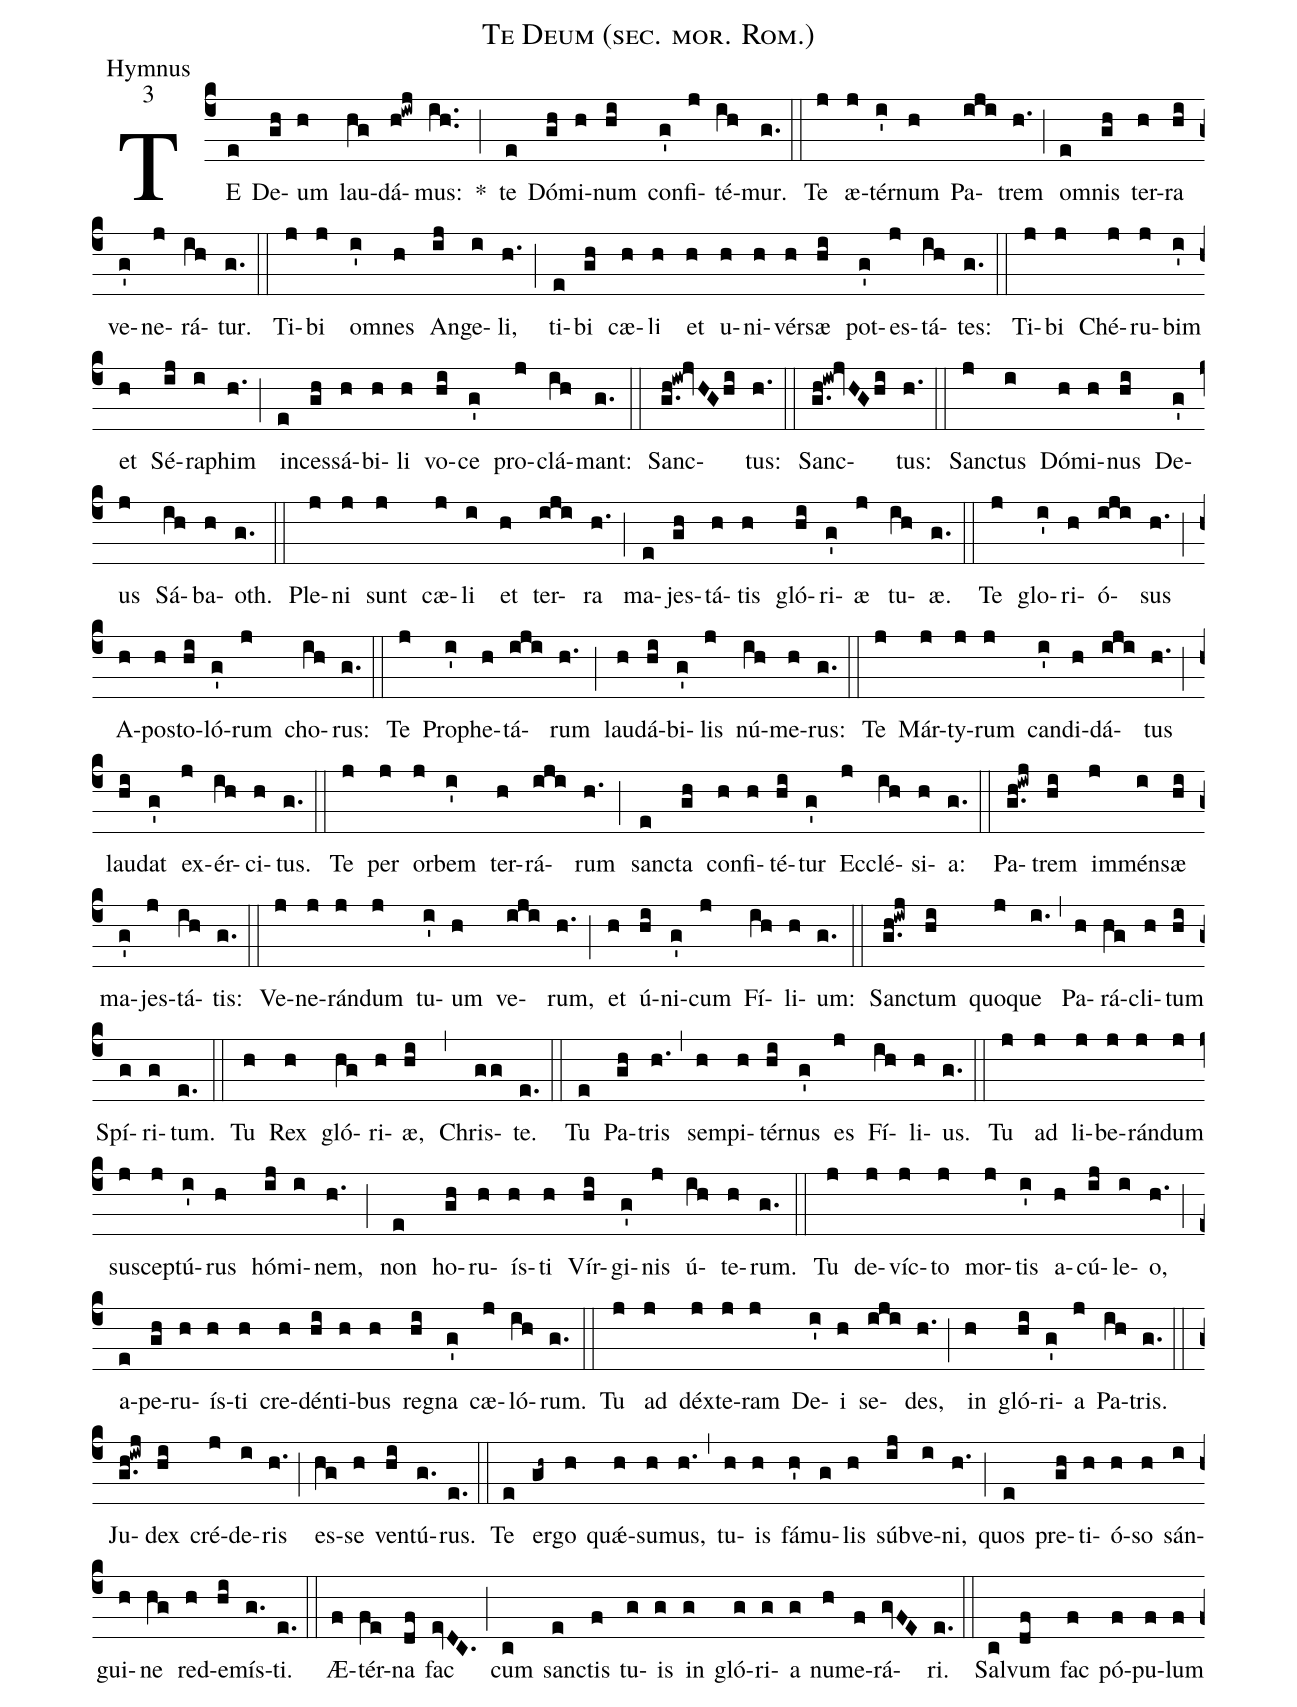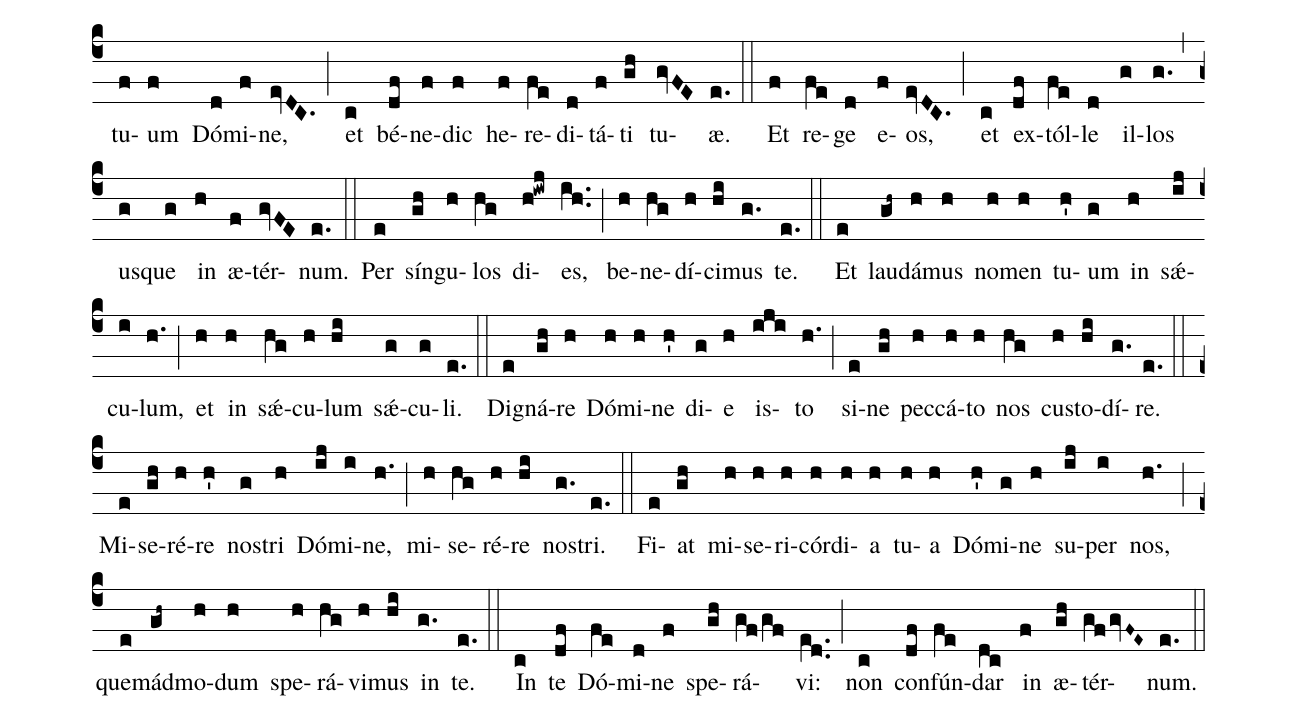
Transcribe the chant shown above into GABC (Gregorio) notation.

name: Te Deum (sec. mor. Rom.);
office-part: Hymnus;
mode: 3;
%%
(c4) TE(e) De(gh)um(h) lau(hg)dá(h!iwj)mus:(ih..) *(;) te(e) Dó(gh)mi(h)num(hi) con(g')fi(j)té(ih)mur.(g.) (::)
Te(j) æ(j)tér(i')num(h) Pa(iji)trem(h.) (;) om(e)nis(gh) ter(h)ra(hi) ve(g')ne(j)rá(ih)tur.(g.) (::)
Ti(j)bi(j) om(i')nes(h) An(ij)ge(i)li,(h.) (;) ti(e)bi(gh) cæ(h)li(h) et(h) u(h)ni(h)vér(h)sæ(hi) pot(g')es(j)tá(ih)tes:(g.) (::)
Ti(j)bi(j) Ché(j)ru(j)bim(i') et(h) Sé(ij)ra(i)phim(h.) (;) in(e)ces(gh)sá(h)bi(h)li(h) vo(hi)ce(g') pro(j)clá(ih)mant:(g.) (::)
Sanc(g.h!iw!jvHGhi)tus:(h.) (::)
Sanc(g.h!iw!jvHGhi)tus:(h.) (::)
Sanc(j)tus(i) Dó(h)mi(h)nus(hi) De(g')us(j) Sá(ih)ba(h)oth.(g.) (::)
Ple(j)ni(j) sunt(j) cæ(j)li(i) et(h) ter(iji)ra(h.) (;) ma(e)jes(gh)tá(h)tis(h) gló(hi)ri(g')æ(j) tu(ih)æ.(g.) (::)
Te(j) glo(i')ri(h)ó(iji)sus(h.) (;) A(h)pos(h)to(hi)ló(g')rum(j) cho(ih)rus:(g.) (::)
Te(j) Pro(i')phe(h)tá(iji)rum(h.) (;) lau(h)dá(hi)bi(g')lis(j) nú(ih)me(h)rus:(g.) (::)
Te(j) Már(j)ty(j)rum(j) can(i')di(h)dá(iji)tus(h.) (;) lau(hi)dat(g') ex(j)ér(ih)ci(h)tus.(g.) (::)
Te(j) per(j) or(j)bem(i') ter(h)rá(iji)rum(h.) (;) sanc(e)ta(gh) con(h)fi(h)té(hi)tur(g') Ec(j)clé(ih)si(h)a:(g.) (::)
Pa(g.h!iwj)trem(hi) im(j)mén(i)sæ(hi) ma(g')jes(j)tá(ih)tis:(g.) (::)
Ve(j)ne(j)rán(j)dum(j) tu(i')um(h) ve(iji)rum,(h.) (;) et(h) ú(hi)ni(g')cum(j) Fí(ih)li(h)um:(g.) (::)
Sanc(g.h!iwj)tum(hi) quo(j)que(i.) (,) Pa(h)rá(hg)cli(h)tum(hi) Spí(g)ri(g)tum.(e.) (::)
Tu(h) Rex(h) gló(hg)ri(h)æ,(hi) (,) Chris(gg)te.(e.) (::)
Tu(e) Pa(gh)tris(h.) (,) sem(h)pi(h)tér(hi)nus(g') es(j) Fí(ih)li(h)us.(g.) (::)
Tu(j) ad(j) li(j)be(j)rán(j)dum(j) su(j)scep(j)tú(i')rus(h) hó(ij)mi(i)nem,(h.) (;) non(e) ho(gh)ru(h)ís(h)ti(h) Vír(hi)gi(g')nis(j) ú(ih)te(h)rum.(g.) (::)
Tu(j) de(j)víc(j)to(j) mor(j)tis(i') a(h)cú(ij)le(i)o,(h.) (;) a(e)pe(gh)ru(h)ís(h)ti(h) cre(h)dén(hi)ti(h)bus(h) re(hi)gna(g') cæ(j)ló(ih)rum.(g.) (::)
Tu(j) ad(j) déx(j)te(j)ram(j) De(i')i(h) se(iji)des,(h.) (;) in(h) gló(hi)ri(g')a(j) Pa(ih)tris.(g.) (::)
Ju(g.h!iwj)dex(hi) cré(j)de(i)ris(h.) (;) es(hg)se(h) ven(hi)tú(g.)rus.(e.) (::)
Te(e) er(gh~)go(h) quǽ(h)su(h)mus,(h.) (,) tu(h)is(h) fá(h')mu(g)lis(h) súb(ij)ve(i)ni,(h.) (;) quos(e) pre(gh)ti(h)ó(h)so(h) sán(i)gui(h)ne(hg) red(h)e(hi)mís(g.)ti.(e.) (::)
Æ(f)tér(fe)na(df) fac(evDC.) (;) cum(c) sanc(e)tis(f) tu(g)is(g) in(g) gló(g)ri(g)a(g) nu(h)me(f)rá(gvFE)ri.(e.) (::)
Sal(c)vum(df) fac(f) pó(f)pu(f)lum(f) tu(f)um(f) Dó(d)mi(f)ne,(evDC.) (;) et(c) bé(df)ne(f)dic(f) he(f)re(fe)di(d)tá(f)ti(gh) tu(gvFE)æ.(e.) (::)
Et(f) re(fe)ge(d) e(f)os,(evDC.) (;) et(c) ex(df)tól(fe)le(d) il(g)los(g.) (,) us(g)que(g) in(h) æ(f)tér(gvFE)num.(e.) (::)
Per(e) sín(gh)gu(h)los(hg) di(h!iwj)es,(ih..) (;) be(h)ne(hg)dí(h)ci(hi)mus(g.) te.(e.) (::)
Et(e) lau(gh~)dá(h)mus(h) no(h)men(h) tu(h')um(g) in(h) sǽ(ij)cu(i)lum,(h.) (;) et(h) in(h) sǽ(hg)cu(h)lum(hi) sǽ(g)cu(g)li.(e.) (::)
Di(e)gná(gh)re(h) Dó(h)mi(h)ne(h') di(g)e(h) is(iji)to(h.) (;) si(e)ne(gh) pec(h)cá(h)to(h) nos(hg) cus(h)to(hi)dí(g.)re.(e.) (::)
Mi(e)se(gh)ré(h)re(h') nos(g)tri(h) Dó(ij)mi(i)ne,(h.) (;) mi(h)se(hg)ré(h)re(hi) nos(g.)tri.(e.) (::)
Fi(e)at(gh) mi(h)se(h)ri(h)cór(h)di(h)a(h) tu(h)a(h) Dó(h')mi(g)ne(h) su(ij)per(i) nos,(h.) (;) quem(e)ád(gh~)mo(h)dum(h) spe(h)rá(hg)vi(h)mus(hi) in(g.) te.(e.) (::)
In(c) te(df) Dó(fe)mi(d)ne(f) spe(gh)rá(gf/gf)vi:(e[ll:1]d..) (;) non(c) con(df)fún(fe)dar(dc) in(f) æ(gh)tér(gfgvF~E~)num.(e.) (::)
